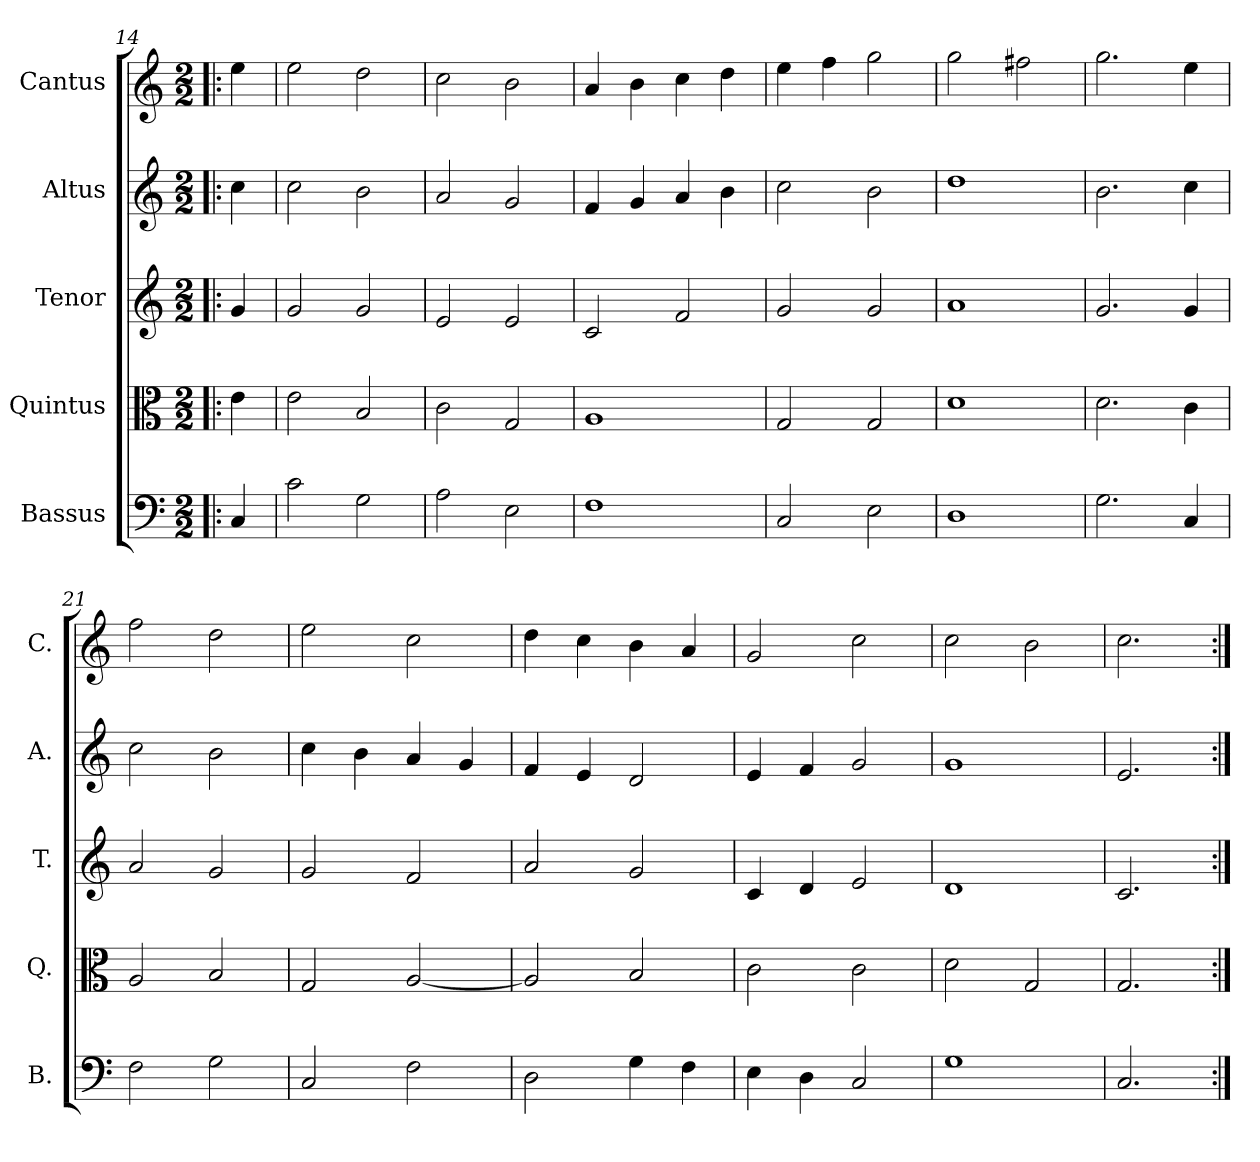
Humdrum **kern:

**kern	**kern	**kern	**kern	**kern
*part5	*part4	*part3	*part2	*part1
*staff5	*staff4	*staff3	*staff2	*staff1
*I"Bassus	*I"Quintus	*I"Tenor	*I"Altus	*I"Cantus
*I'B.	*I'Q.	*I'T.	*I'A.	*I'C.
!!LO:LB:g=z
*clefF4	*clefC3	*clefG2	*clefG2	*clefG2
*k[]	*k[]	*k[]	*k[]	*k[]
*C:	*C:	*C:	*C:	*C:
*M2/2	*M2/2	*M2/2	*M2/2	*M2/2
=14!|:	=14!|:	=14!|:	=14!|:	=14!|:
4C/	4e\	4g/	4cc\	4ee\
=15	=15	=15	=15	=15
2c\	2e\	2g/	2cc\	2ee\
2G\	2B/	2g/	2b\	2dd\
=16	=16	=16	=16	=16
2A\	2c\	2e/	2a/	2cc\
2E\	2G/	2e/	2g/	2b\
=17	=17	=17	=17	=17
1F\	1A/	2c/	4f/	4a/
.	.	.	4g/	4b\
.	.	2f/	4a/	4cc\
.	.	.	4b\	4dd\
=18	=18	=18	=18	=18
2C/	2G/	2g/	2cc\	4ee\
.	.	.	.	4ff\
2E\	2G/	2g/	2b\	2gg\
=19	=19	=19	=19	=19
1D\	1d\	1a/	1dd\	2gg\
.	.	.	.	2ff#X\
=20	=20	=20	=20	=20
2.G\	2.d\	2.g/	2.b\	2.gg\
4C/	4c\	4g/	4cc\	4ee\
=21	=21	=21	=21	=21
2F\	2A/	2a/	2cc\	2ff\
2G\	2B/	2g/	2b\	2dd\
=22	=22	=22	=22	=22
2C/	2G/	2g/	4cc\	2ee\
.	.	.	4b\	.
2F\	[2A/	2f/	4a/	2cc\
.	.	.	4g/	.
=23	=23	=23	=23	=23
2D\	2A/]	2a/	4f/	4dd\
.	.	.	4e/	4cc\
4G\	2B/	2g/	2d/	4b\
4F\	.	.	.	4a/
=24	=24	=24	=24	=24
4E\	2c\	4c/	4e/	2g/
4D\	.	4d/	4f/	.
2C/	2c\	2e/	2g/	2cc\
=25	=25	=25	=25	=25
1G\	2d\	1d/	1g/	2cc\
.	2G/	.	.	2b\
=26	=26	=26	=26	=26
2.C/	2.G/	2.c/	2.e/	2.cc\
=:|!	=:|!	=:|!	=:|!	=:|!
*-	*-	*-	*-	*-
